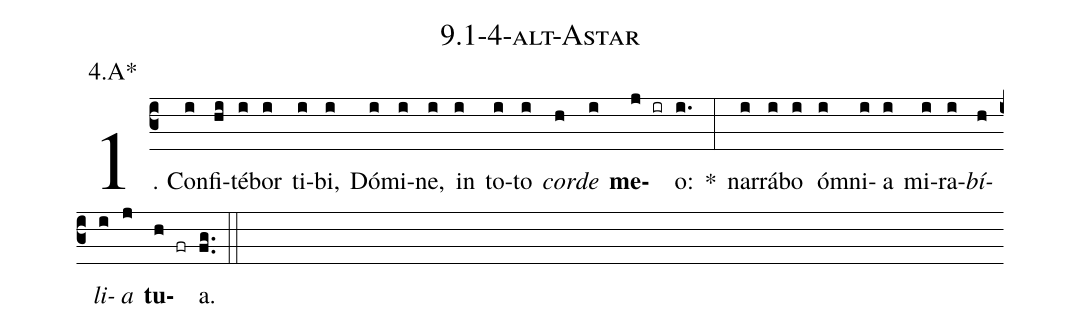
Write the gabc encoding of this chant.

name: 9.1-4-alt-Astar;
annotation: 4.A*;
%%
(c3)1. Con(i)fi(hi)té(i)bor(i) ti(i)bi,(i) Dó(i)mi(i)ne,(i) in(i) to(i)to(i) <i>cor</i>(h)<i>de</i>(i) <b>me</b>(j ir)o:(i.) *(:) nar(i)rá(i)bo(i) óm(i)ni(i)a(i) mi(i)ra(i)<i>bí</i>(h)<i>li</i>(i)<i>a</i>(j) <b>tu</b>(h fr)a.(fg..) (::)
